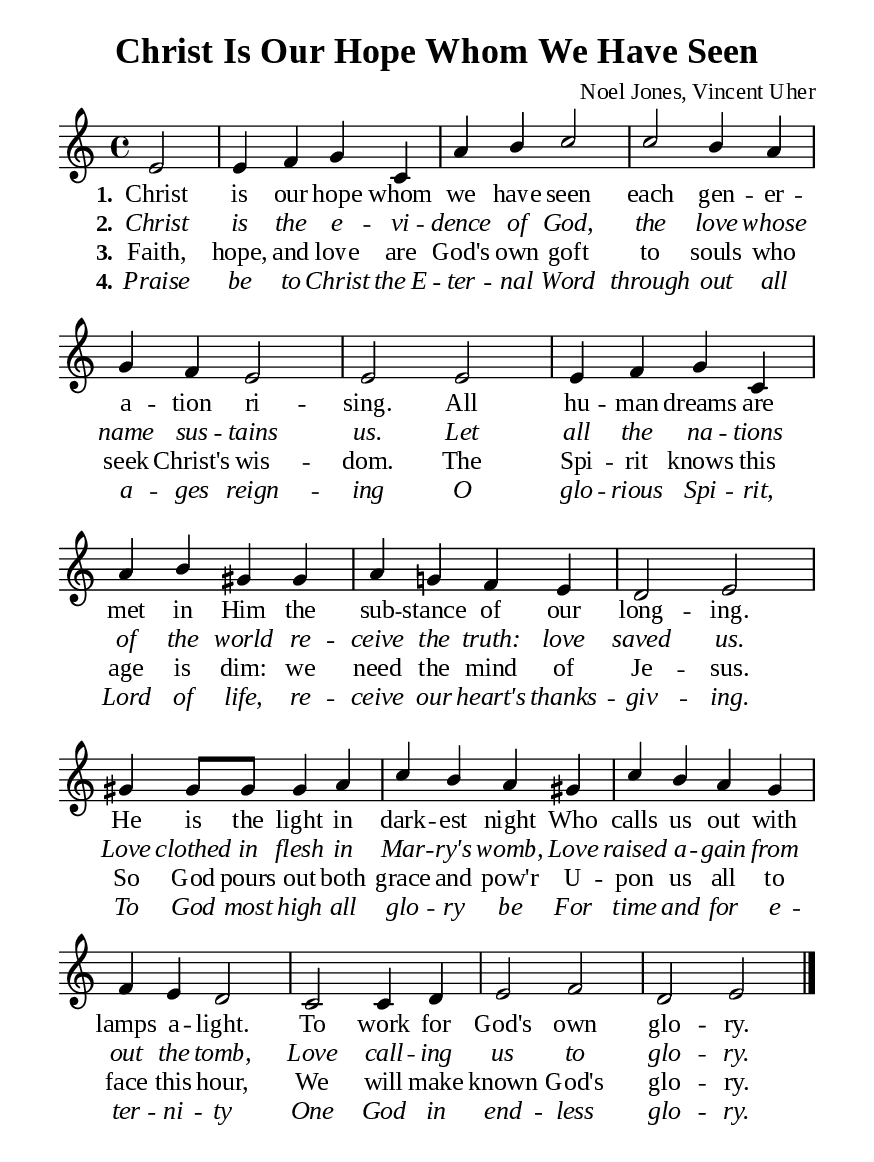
\version "2.18.2"

\header {
  title = "Christ Is Our Hope Whom We Have Seen"
  composer = "Noel Jones, Vincent Uher"
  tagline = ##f
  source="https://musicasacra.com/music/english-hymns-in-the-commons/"
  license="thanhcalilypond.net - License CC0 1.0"
}

global= {
  \key c \major
  \time 4/4
  \override Score.BarNumber.break-visibility = ##(#f #f #f)
}

\paper {
  #(set-paper-size "a5")
  top-margin = 10\mm
  bottom-marign = 10\mm
  left-margin = 10\mm
  right-margin = 10\mm
  indent = #0
  #(define fonts
	 (make-pango-font-tree "Liberation Serif"
	 		       "Liberation Serif"
			       "Liberation Serif"
			       (/ 20 20)))
  system-system-spacing = #'((basic-distance . 3) (padding . 3))
}

printItalic = \with {
  \override LyricText.font-shape = #'italic
}

% Verse music
musicVerseSoprano = \relative c' {
                    \partial 2 e2 |
  %{	01	%} e4 f g c, |
  %{	02	%} a' b c2 |
  %{	03	%} c2 b4 a |
  %{	04	%} g f e2 |
  %{	05	%} e2 e |
  %{	06	%} e4 f g c, |
  %{	07	%} a' b gis gis |
  %{	08	%} a g! f e |
  %{	09	%} d2 e |
  %{	10	%} gis4 gis8 gis gis4 a |
  %{	11	%} c b a gis |
  %{	12	%} c b a g |
  %{	13	%} f e d2 |
  %{	14	%} c c4 d |
  %{	15	%} e2 f |
  %{	16	%} d e \bar "|."
}

% Verse lyrics
verseOne = \lyricmode {
  \set stanza = #"1."
  Christ is our hope whom we have seen each gen -- er -- a -- tion ri -- sing.
  All hu -- man dreams are met in Him the sub -- stance of our long -- ing.
  He is the light in dark -- est night
  Who calls us out with lamps a -- light.
  To work for God's own glo -- ry.
}

verseTwo = \lyricmode {
  \set stanza = #"2."
  Christ is the e -- vi -- dence of God, the love whose name sus -- tains us.
  Let all the na -- tions of the world re -- ceive the truth: love saved us.
  Love clothed in flesh in Mar -- ry's womb,
  Love raised a -- gain from out the tomb,
  Love call -- ing us to glo -- ry.
}

verseThree = \lyricmode {
  \set stanza = #"3."
  Faith, hope, and love are God's own goft to souls who seek Christ's wis -- dom.
  The Spi -- rit knows this age is dim: we need the mind of Je -- sus.
  So God pours out both grace and pow'r
  U -- pon us all to face this hour,
  We will make known God's glo -- ry.
}

verseFour = \lyricmode {
  \set stanza = #"4."
  Praise be to Christ the_E -- ter -- nal Word through out all a -- ges reign -- ing
  O glo -- rious Spi -- rit, Lord of life, re -- ceive our heart's thanks -- giv -- ing.
  To God most high all glo -- ry be
  For time and for e -- ter -- ni -- ty
  One God in end -- less glo -- ry.
  
}

% Layout
\score {
    \new ChoirStaff <<
      \new Staff <<
        \clef "treble"
        \new Voice = "sopranos" { \global \stemUp \slurUp \musicVerseSoprano }
      >>
      \new Lyrics \lyricsto sopranos \verseOne
      \new Lyrics \printItalic \lyricsto sopranos \verseTwo
      \new Lyrics \lyricsto sopranos \verseThree
      \new Lyrics \printItalic \lyricsto sopranos \verseFour
    >>
}
